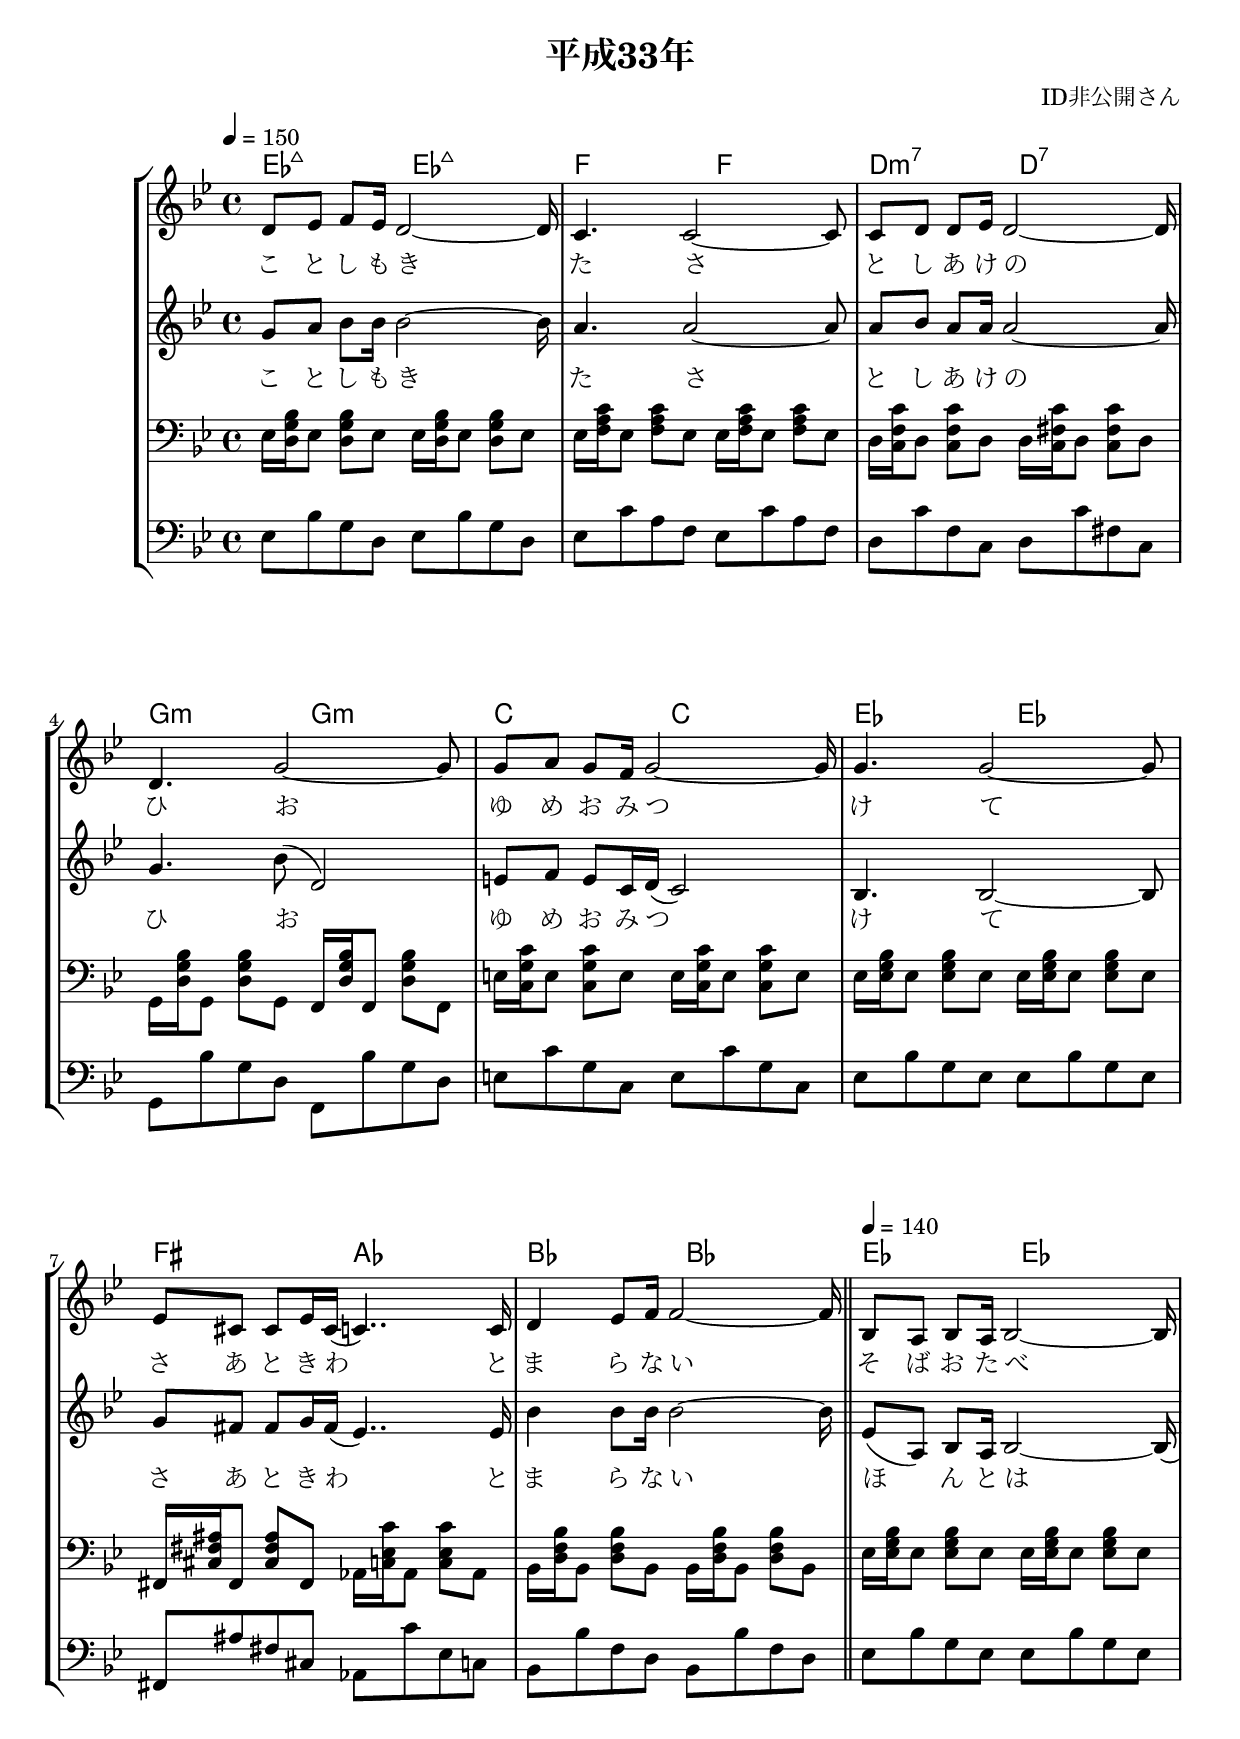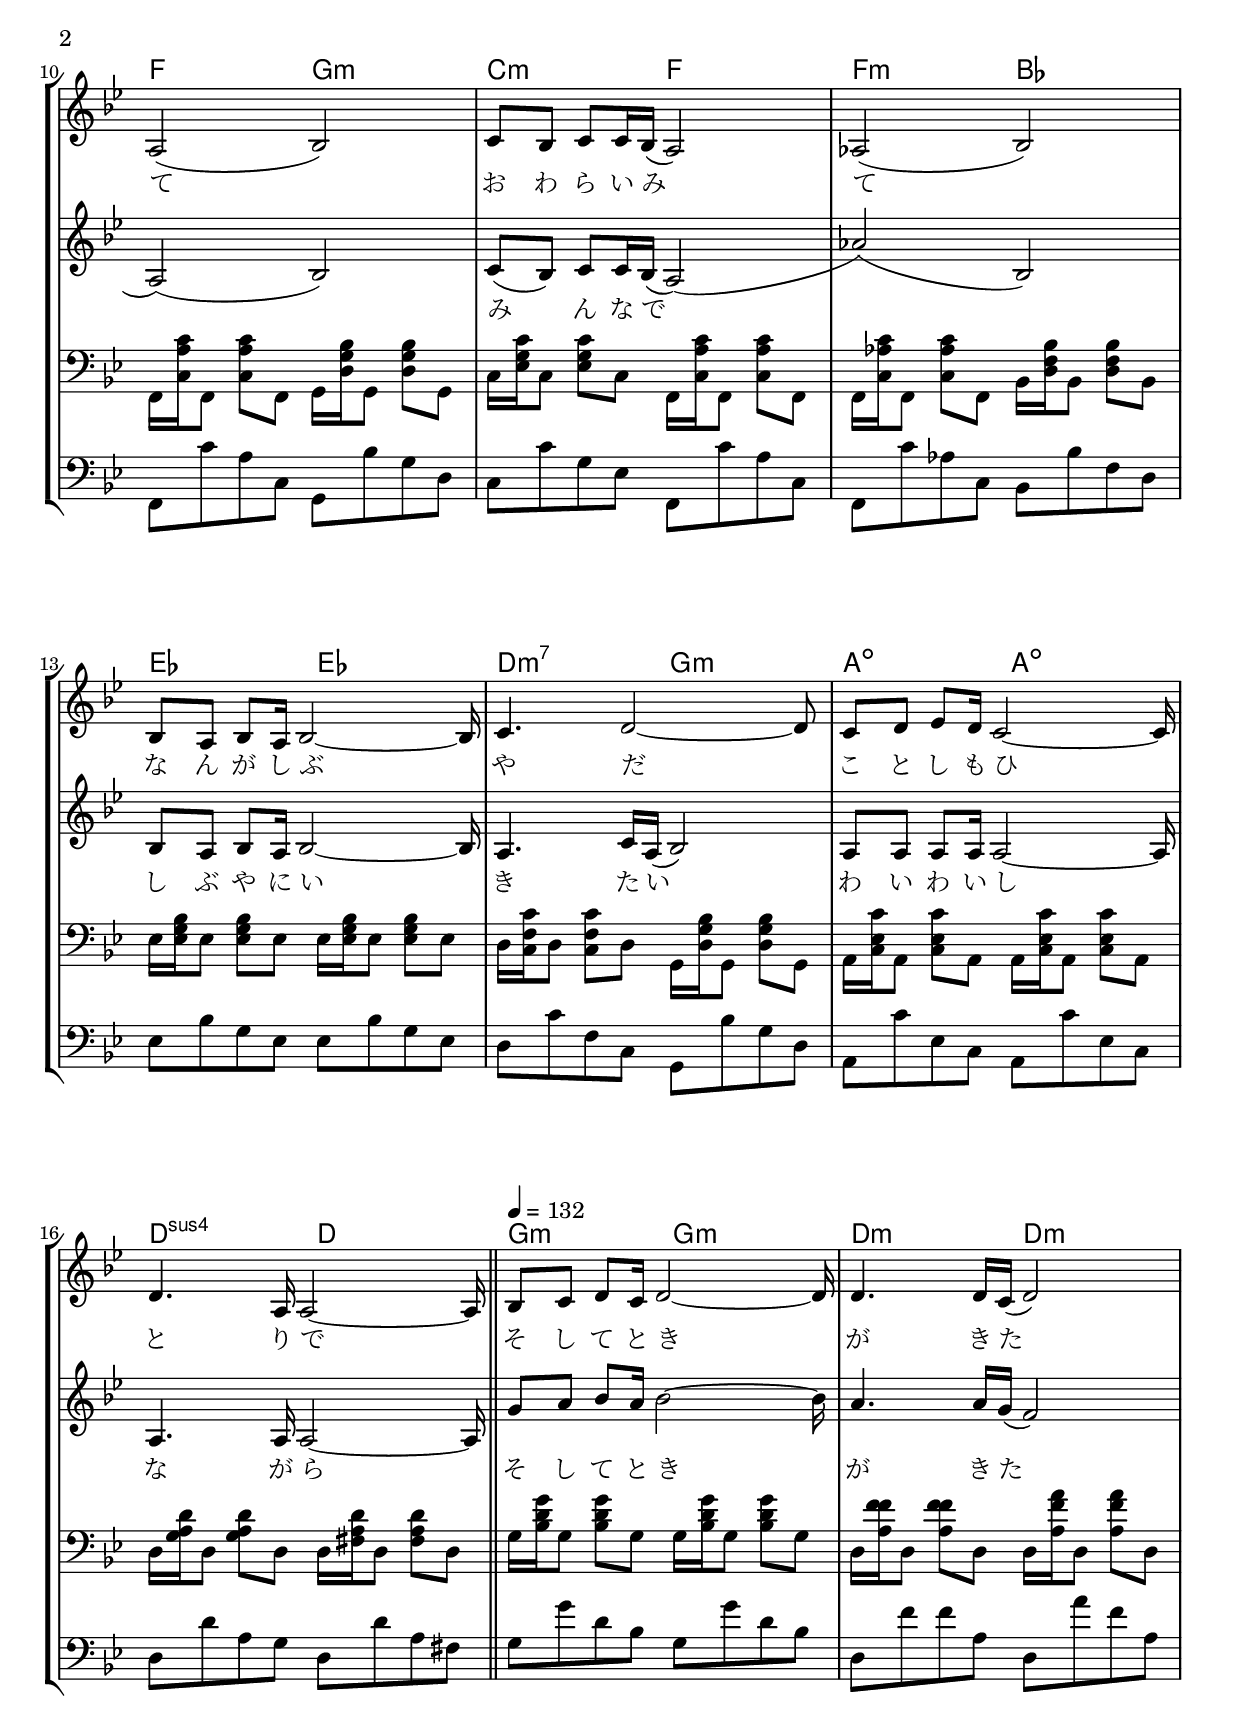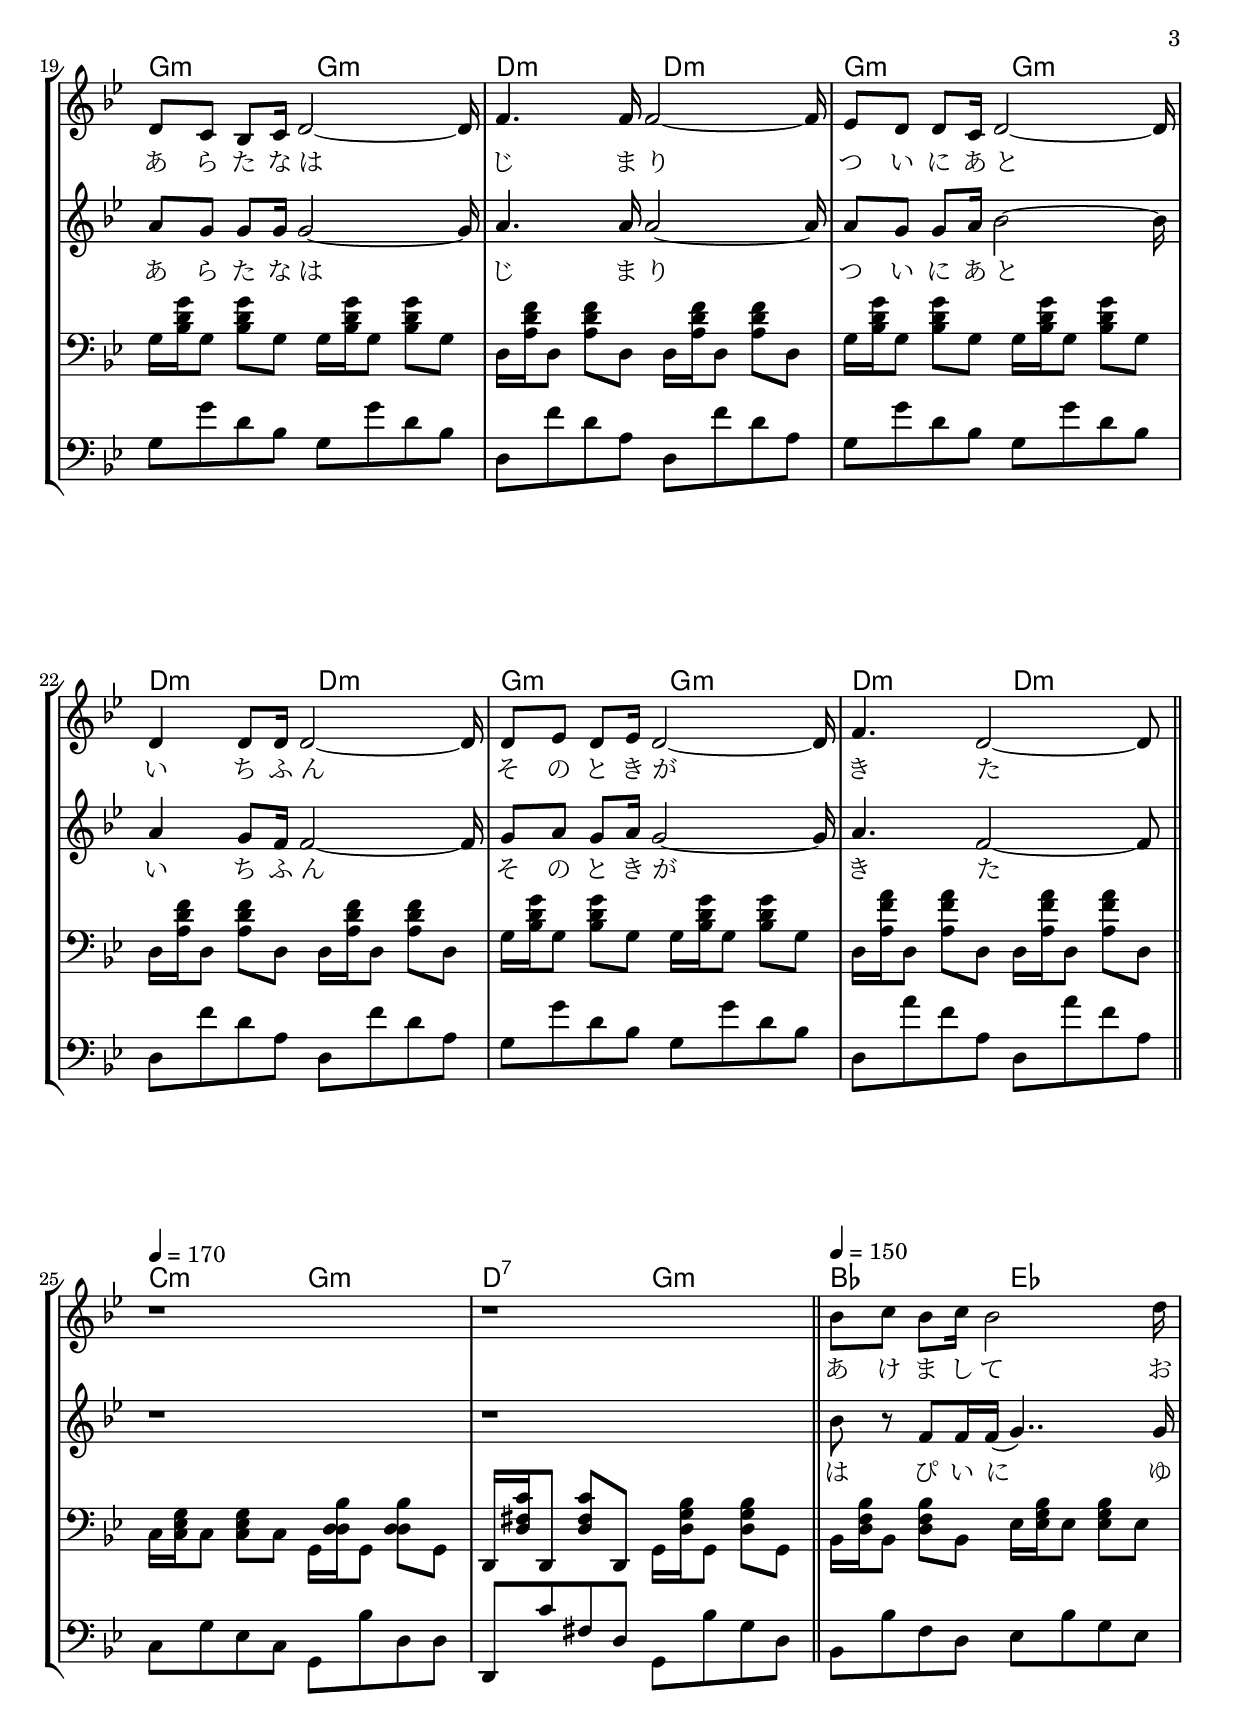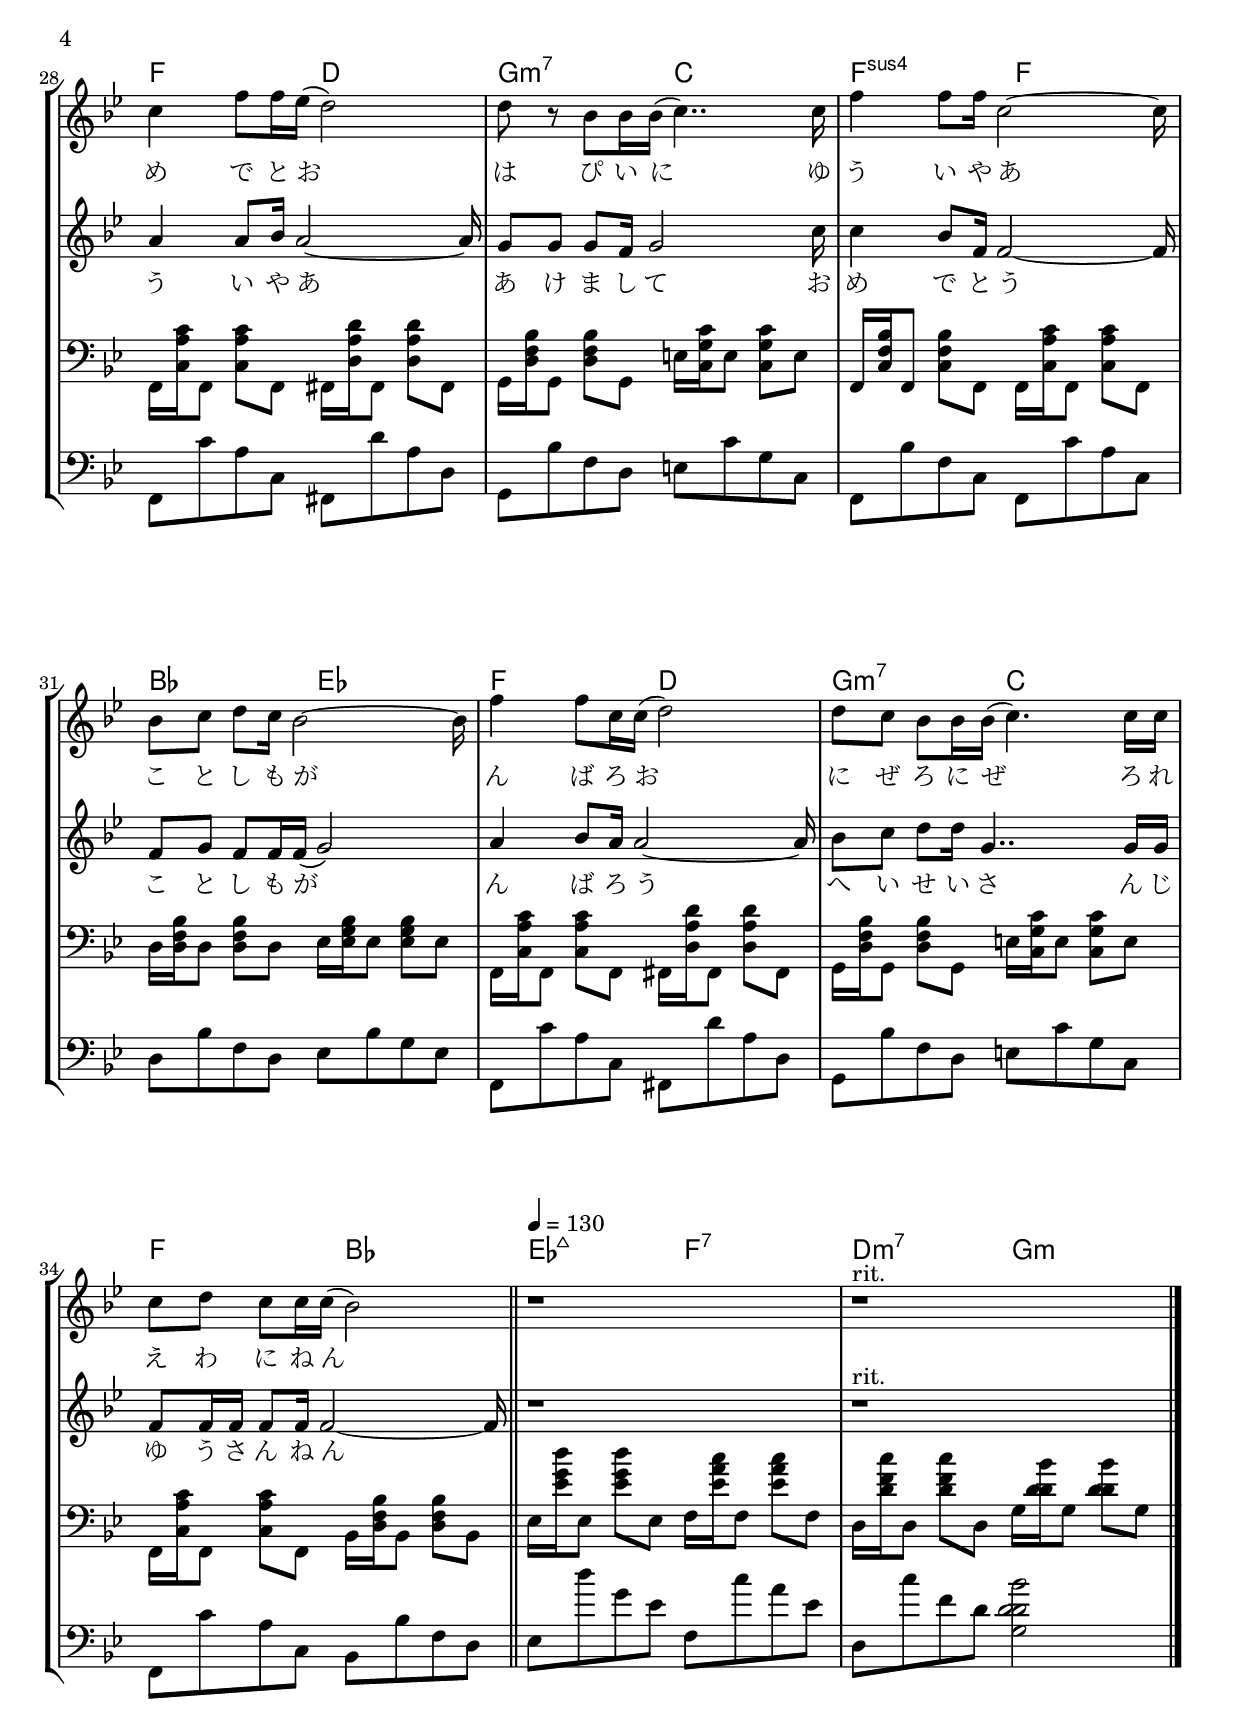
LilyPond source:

\version "2.12.1"

\header {
	title = \markup {平成33年}
	composer = \markup \center-column {ID非公開さん}
}

harmony = \chordmode {
	es2:maj7 es:maj7 f f d:min7 d:7 g:m g:m c c es es fis as bes bes 

	es es f g:m c:m f f:m bes es es d:min7 g:m a:dim a:dim d:sus4 d 

	g:m g:m d:m d:m g:m g:m d:m d:m g:m g:m d:m d:m g:m g:m d:m d:m 

	c:m g:m d:7 g:m 

	bes es f d g:min7 c f:sus4 f bes es f d g:min7 c f bes 

	es:maj7 f:7 d:min7 g:m 
}

melody = {
	\set Staff.midiInstrument = #"mmi0.38"
		\key bes \major
	\tempo 4 = 150
d'8  es'8  f'8  es'16  d'2~d'16 
	c'4.  c'2~c'8 
	c'8  d'8  d'8  es'16  d'2~d'16 
	d'4.  g'2~g'8 
	g'8  a'8  g'8  f'16  g'2~g'16 
	g'4.  g'2~g'8 
	es'8  cis'8  cis'8  es'16  cis'16  (c'4..)  c'16 
	d'4  es'8  f'16  f'2~f'16
	\set Staff.midiInstrument = #"mmi0.48"
		\tempo 4 = 140
bes8  a8  bes8  a16  bes2~bes16 
	a2  (bes2) 
	c'8  bes8  c'8  c'16  bes16  (a2) 
	as2  (bes2) 
	bes8  a8  bes8  a16  bes2~bes16 
	c'4.  d'2~d'8 
	c'8  d'8  es'8  d'16  c'2~c'16 
	d'4.  a16  a2~a16
	\set Staff.midiInstrument = #"mmi0.45"
		\tempo 4 = 132
bes8  c'8  d'8  c'16  d'2~d'16 
	d'4.  d'16  c'16  (d'2) 
	d'8  c'8  bes8  c'16  d'2~d'16 
	f'4.  f'16  f'2~f'16 
	es'8  d'8  d'8  c'16  d'2~d'16 
	d'4  d'8  d'16  d'2~d'16 
	d'8  es'8  d'8  es'16  d'2~d'16 
	f'4.  d'2~d'8
	\tempo 4 = 170
	r1 | r1   
	\set Staff.midiInstrument = #"mmi0.40"
		\tempo 4 = 150
bes'8  c''8  bes'8  c''16  bes'2  d''16 
	c''4  f''8  f''16  es''16  (d''2) 
	d''8  r8  bes'8  bes'16  bes'16  (c''4..)  c''16 
	f''4  f''8  f''16  c''2~c''16 
	bes'8  c''8  d''8  c''16  bes'2~bes'16 
	f''4  f''8  c''16  c''16  (d''2) 
	d''8  c''8  bes'8  bes'16  bes'16  (c''4.)  c''16  c''16 
	c''8  d''8  c''8  c''16  c''16  (bes'2)
	\tempo 4 = 130
	r1 | r1^"rit." \bar "|."
}

words = \lyricmode {
	こ  と  し  も  き  た  さ  と  し  あ  け  の  ひ  お  ゆ  め  お  み  つ  け  て  さ  あ  と  き  わ  と  ま  ら  な  い  
	そ  ば  お  た  べ  て  お  わ  ら  い  み  て  な  ん  が  し  ぶ  や  だ  こ  と  し  も  ひ  と  り  で  
	そ  し  て  と  き  が  き  た  あ  ら  た  な  は  じ  ま  り  つ  い  に  あ  と  い  ち  ふ  ん  そ  の  と  き  が  き  た  
	
	あ  け  ま  し  て  お  め  で  と  お  は  ぴ  い  に  ゆ  う  い  や  あ  こ  と  し  も  が  ん  ば  ろ  お  に  ぜ  ろ  に  ぜ  ろ  れ  え  わ  に  ね  ん  
	
}

secondmelody = {
	\set Staff.midiInstrument = #"Acoustic grand"
		\key bes \major
	\tempo 4 = 150
g'8  a'8  bes'8  bes'16  bes'2~bes'16 
	a'4.  a'2~a'8 
	a'8  bes'8  a'8  a'16  a'2~a'16 
	g'4.  bes'8  (d'2) 
	e'8  f'8  e'8  c'16  d'16  (c'2) 
	bes4.  bes2~bes8 
	g'8  fis'8  fis'8  g'16  fis'16  (es'4..)  es'16 
	bes'4  bes'8  bes'16  bes'2~bes'16
	\set Staff.midiInstrument = #"mmi0.34"
		\tempo 4 = 140
es'8  (a8)  bes8  a16  bes2~bes16 
	(a2)  (bes2) 
	c'8  (bes8)  c'8  c'16  bes16  (a2) 
	(as'2)  (bes2) 
	bes8  a8  bes8  a16  bes2~bes16 
	a4.  c'16  a16  (bes2) 
	a8  a8  a8  a16  a2~a16 
	a4.  a16  a2~a16
	\set Staff.midiInstrument = #"Harpsichord"
		\tempo 4 = 132
g'8  a'8  bes'8  a'16  bes'2~bes'16 
	a'4.  a'16  g'16  (f'2) 
	a'8  g'8  g'8  g'16  g'2~g'16 
	a'4.  a'16  a'2~a'16 
	a'8  g'8  g'8  a'16  bes'2~bes'16 
	a'4  g'8  f'16  f'2~f'16 
	g'8  a'8  g'8  a'16  g'2~g'16 
	a'4.  f'2~f'8
	\tempo 4 = 170
	r1 | r1   
	\set Staff.midiInstrument = #"fss0.35"
		\tempo 4 = 150
bes'8  r8  f'8  f'16  f'16  (g'4..)  g'16 
	a'4  a'8  bes'16  a'2~a'16 
	g'8  g'8  g'8  f'16  g'2  c''16 
	c''4  bes'8  f'16  f'2~f'16 
	f'8  g'8  f'8  f'16  f'16  (g'2) 
	a'4  bes'8  a'16  a'2~a'16 
	bes'8  c''8  d''8  d''16  g'4..  g'16  g'16 
	f'8  f'16  f'16  f'8  f'16  f'2~f'16
	\tempo 4 = 130
	r1 | r1^"rit." \bar "|."
}

secondwords = \lyricmode {
	こ  と  し  も  き  た  さ  と  し  あ  け  の  ひ  お  ゆ  め  お  み  つ  け  て  さ  あ  と  き  わ  と  ま  ら  な  い  
	ほ  ん  と  は  み  ん  な  で  し  ぶ  や  に  い  き  た  い  わ  い  わ  い  し  な  が  ら  
	そ  し  て  と  き  が  き  た  あ  ら  た  な  は  じ  ま  り  つ  い  に  あ  と  い  ち  ふ  ん  そ  の  と  き  が  き  た  
	
	は  ぴ  い  に  ゆ  う  い  や  あ  あ  け  ま  し  て  お  め  で  と  う  こ  と  し  も  が  ん  ば  ろ  う  へ  い  せ  い  さ  ん  じ  ゆ  う  さ  ん  ね  ん  
	
}

tempochange = {
	\tempo 4 = 150
	r1 | r1 | r1 | r1 | r1 | r1 | r1 | r1 \bar "||"
	\tempo 4 = 140
	r1 | r1 | r1 | r1 | r1 | r1 | r1 | r1 \bar "||"
	\tempo 4 = 132
	r1 | r1 | r1 | r1 | r1 | r1 | r1 | r1 \bar "||"
	\tempo 4 = 170
	r1 | r1 \bar "||"
	\tempo 4 = 150
	r1 | r1 | r1 | r1 | r1 | r1 | r1 | r1 \bar "||"
	\tempo 4 = 130
	r1 | \tempo 4 = 97 r2 \tempo 4 = 86 r2 \bar "|."
}

mainacc = {
	\clef bass
	\set Staff.midiInstrument = #"Pad 7 (halo)"
	\key bes \major
	\tempo 4 = 150
	es16 <d g bes>16 es8 <d g bes>8 es8
	es16 <d g bes>16 es8 <d g bes>8 es8
	es16 <f a c'>16 es8 <f a c'>8 es8
	es16 <f a c'>16 es8 <f a c'>8 es8
	d16 <c f c'>16 d8 <c f c'>8 d8
	d16 <c fis c'>16 d8 <c fis c'>8 d8
	g,16 <d g bes>16 g,8 <d g bes>8 g,8
	f,16 <d g bes>16 f,8 <d g bes>8 f,8
	e16 <c g c'>16 e8 <c g c'>8 e8
	e16 <c g c'>16 e8 <c g c'>8 e8
	es16 <es g bes>16 es8 <es g bes>8 es8
	es16 <es g bes>16 es8 <es g bes>8 es8
	fis,16 <cis fis ais>16 fis,8 <cis fis ais>8 fis,8
	as,16 <c es c'>16 as,8 <c es c'>8 as,8
	bes,16 <d f bes>16 bes,8 <d f bes>8 bes,8
	bes,16 <d f bes>16 bes,8 <d f bes>8 bes,8
	\bar "||"

	\set Staff.midiInstrument = #"Pad 7 (halo)"
	\tempo 4 = 140
	es16 <es g bes>16 es8 <es g bes>8 es8
	es16 <es g bes>16 es8 <es g bes>8 es8
	f,16 <c a c'>16 f,8 <c a c'>8 f,8
	g,16 <d g bes>16 g,8 <d g bes>8 g,8
	c16 <es g c'>16 c8 <es g c'>8 c8
	f,16 <c a c'>16 f,8 <c a c'>8 f,8
	f,16 <c as c'>16 f,8 <c as c'>8 f,8
	bes,16 <d f bes>16 bes,8 <d f bes>8 bes,8
	es16 <es g bes>16 es8 <es g bes>8 es8
	es16 <es g bes>16 es8 <es g bes>8 es8
	d16 <c f c'>16 d8 <c f c'>8 d8
	g,16 <d g bes>16 g,8 <d g bes>8 g,8
	a,16 <c es c'>16 a,8 <c es c'>8 a,8
	a,16 <c es c'>16 a,8 <c es c'>8 a,8
	d16 <g a d'>16 d8 <g a d'>8 d8
	d16 <fis a d'>16 d8 <fis a d'>8 d8
	\bar "||"

	\set Staff.midiInstrument = #"Pad 7 (halo)"
	\tempo 4 = 132
	g16 <bes d' g'>16 g8 <bes d' g'>8 g8
	g16 <bes d' g'>16 g8 <bes d' g'>8 g8
	d16 <a f' f'>16 d8 <a f' f'>8 d8
	d16 <a f' a'>16 d8 <a f' a'>8 d8
	g16 <bes d' g'>16 g8 <bes d' g'>8 g8
	g16 <bes d' g'>16 g8 <bes d' g'>8 g8
	d16 <a d' f'>16 d8 <a d' f'>8 d8
	d16 <a d' f'>16 d8 <a d' f'>8 d8
	g16 <bes d' g'>16 g8 <bes d' g'>8 g8
	g16 <bes d' g'>16 g8 <bes d' g'>8 g8
	d16 <a d' f'>16 d8 <a d' f'>8 d8
	d16 <a d' f'>16 d8 <a d' f'>8 d8
	g16 <bes d' g'>16 g8 <bes d' g'>8 g8
	g16 <bes d' g'>16 g8 <bes d' g'>8 g8
	d16 <a f' a'>16 d8 <a f' a'>8 d8
	d16 <a f' a'>16 d8 <a f' a'>8 d8
	\bar "||"

	\set Staff.midiInstrument = #"Pad 7 (halo)"
	\tempo 4 = 170
	c16 <c es g>16 c8 <c es g>8 c8
	g,16 <d d bes>16 g,8 <d d bes>8 g,8
	d,16 <d fis c'>16 d,8 <d fis c'>8 d,8
	g,16 <d g bes>16 g,8 <d g bes>8 g,8
	\bar "||"

	\set Staff.midiInstrument = #"Pad 7 (halo)"
	\tempo 4 = 150
	bes,16 <d f bes>16 bes,8 <d f bes>8 bes,8
	es16 <es g bes>16 es8 <es g bes>8 es8
	f,16 <c a c'>16 f,8 <c a c'>8 f,8
	fis,16 <d a d'>16 fis,8 <d a d'>8 fis,8
	g,16 <d f bes>16 g,8 <d f bes>8 g,8
	e16 <c g c'>16 e8 <c g c'>8 e8
	f,16 <c f bes>16 f,8 <c f bes>8 f,8
	f,16 <c a c'>16 f,8 <c a c'>8 f,8
	d16 <d f bes>16 d8 <d f bes>8 d8
	es16 <es g bes>16 es8 <es g bes>8 es8
	f,16 <c a c'>16 f,8 <c a c'>8 f,8
	fis,16 <d a d'>16 fis,8 <d a d'>8 fis,8
	g,16 <d f bes>16 g,8 <d f bes>8 g,8
	e16 <c g c'>16 e8 <c g c'>8 e8
	f,16 <c a c'>16 f,8 <c a c'>8 f,8
	bes,16 <d f bes>16 bes,8 <d f bes>8 bes,8
	\bar "||"

	\set Staff.midiInstrument = #"Pad 7 (halo)"
	\tempo 4 = 130
	es16 <es' g' d''>16 es8 <es' g' d''>8 es8
	f16 <es' a' c''>16 f8 <es' a' c''>8 f8
	d16 <d' f' c''>16 d8 <d' f' c''>8 d8
	g16 <d' d' bes'>16 g8 <d' d' bes'>8 g8
	\bar "|."
}

subacc = {
	\clef bass
	\set Staff.midiInstrument = #"Clarinet"
	\key bes \major
	\tempo 4 = 150
	es8 bes g d
	es8 bes g d
	es8 c' a f
	es8 c' a f
	d8 c' f c
	d8 c' fis c
	g,8 bes g d
	f,8 bes g d
	e8 c' g c
	e8 c' g c
	es8 bes g es
	es8 bes g es
	fis,8 ais fis cis
	as,8 c' es c
	bes,8 bes f d
	bes,8 bes f d
	\bar "||"

	\set Staff.midiInstrument = #"Clarinet"
	\tempo 4 = 140
	es8 bes g es
	es8 bes g es
	f,8 c' a c
	g,8 bes g d
	c8 c' g es
	f,8 c' a c
	f,8 c' as c
	bes,8 bes f d
	es8 bes g es
	es8 bes g es
	d8 c' f c
	g,8 bes g d
	a,8 c' es c
	a,8 c' es c
	d8 d' a g
	d8 d' a fis
	\bar "||"

	\set Staff.midiInstrument = #"Clarinet"
	\tempo 4 = 132
	g8 g' d' bes
	g8 g' d' bes
	d8 f' f' a
	d8 a' f' a
	g8 g' d' bes
	g8 g' d' bes
	d8 f' d' a
	d8 f' d' a
	g8 g' d' bes
	g8 g' d' bes
	d8 f' d' a
	d8 f' d' a
	g8 g' d' bes
	g8 g' d' bes
	d8 a' f' a
	d8 a' f' a
	\bar "||"

	\set Staff.midiInstrument = #"Electric Guitar (clean)"
	\tempo 4 = 170
	c8 g es c
	g,8 bes d d
	d,8 c' fis d
	g,8 bes g d
	\bar "||"

	\set Staff.midiInstrument = #"Electric Guitar (clean)"
	\tempo 4 = 150
	bes,8 bes f d
	es8 bes g es
	f,8 c' a c
	fis,8 d' a d
	g,8 bes f d
	e8 c' g c
	f,8 bes f c
	f,8 c' a c
	d8 bes f d
	es8 bes g es
	f,8 c' a c
	fis,8 d' a d
	g,8 bes f d
	e8 c' g c
	f,8 c' a c
	bes,8 bes f d
	\bar "||"

	\set Staff.midiInstrument = #"Clarinet"
	\tempo 4 = 130
	es8 d'' g' es'
	f8 c'' a' es'
	d8 c'' f' d'
	<g d' d' bes'>2
	\bar "|."
}

percA = {
	\drummode {
	r4 hh4 hh4 hh4  |hh4 hh4 hh4 hh4  |hh4 hh4 hh4 hh4  |hh4 hh4 hh4 hh4  |r4 hh4 hh4 hh4  |hh4 hh4 hh4 hh4  |hh4 hh4 hh4 hh4  |r1  \bar "||"
	r4 hh4 hh4 hh4  |hh4 hh4 hh4 hh4  |hh4 hh4 hh4 hh4  |hh4 hh4 hh4 hh4  |r4 hh4 hh4 hh4  |hh4 hh4 hh4 hh4  |hh4 hh4 hh4 hh4  |r1  \bar "||"
	r4 hh4 hh4 hh4  |hh4 hh4 hh4 hh4  |hh4 hh4 hh4 hh4  |hh4 hh4 hh4 hh4  |r4 hh4 hh4 hh4  |hh4 hh4 hh4 hh4  |hh4 hh4 hh4 hh4  |r1  \bar "||"
	bd2 r8 bd4 bd8  |bd4. bd8 bd2  \bar "||"
	bd2 r8 bd4 bd8  |bd4. bd8 bd2  |bd2 r8 bd4 bd8  |bd4. bd8 bd2  |bd2 r8 bd4 bd8  |bd4. bd8 bd2  |bd2 r8 bd4 bd8  |bd4. bd8 bd2  \bar "||"
	r4 hh4 hh4 hh4  |r1  \bar "|."
	}
}

percB = {
	\drummode {
	r4 sn8 sn4. sn4  |r4 sn8 sn4. sn4  |r4 sn8 sn4. sn4  |r4 sn8 sn4. sn4  |r4 sn8 sn4. sn4  |r4 sn8 sn4. sn4  |r4 sn8 sn4. sn4  |sn16 sn16 sn16 sn16 sn16 sn16 sn16 sn16 sn16 sn16 sn16 sn16 sn16 sn16 sn16 sn16  \bar "||"
	r4 sn8 sn4. sn4  |r4 sn8 sn4. sn4  |r4 sn8 sn4. sn4  |r4 sn8 sn4. sn4  |r4 sn8 sn4. sn4  |r4 sn8 sn4. sn4  |r4 sn8 sn4. sn4  |sn16 sn16 sn16 sn16 sn16 sn16 sn16 sn16 sn16 sn16 sn16 sn16 sn16 sn16 sn16 sn16  \bar "||"
	r4 sn8 sn4. sn4  |r4 sn8 sn4. sn4  |r4 sn8 sn4. sn4  |r4 sn8 sn4. sn4  |r4 sn8 sn4. sn4  |r4 sn8 sn4. sn4  |r4 sn8 sn4. sn4  |sn16 sn16 sn16 sn16 sn16 sn16 sn16 sn16 sn16 sn16 sn16 sn16 sn16 sn16 sn16 sn16  \bar "||"
	r4. ss4. ss4  |r4 ss4. ss4.  \bar "||"
	r4. ss4. ss4  |r4 ss4. ss4.  |r4. ss4. ss4  |r4 ss4. ss4.  |r4. ss4. ss4  |r4 ss4. ss4.  |r4. ss4. ss4  |r4 ss4. ss4.  \bar "||"
	r4 sn8 sn4. sn4  |sn16 sn16 sn16 sn16 sn16 sn16 sn16 sn16 sn16 sn16 sn16 sn16 sn16 sn16 sn16 sn16  \bar "|."
	}
}

percC = {
	\drummode {
	bd4 bd4 bd4 bd4  |bd4 bd4 bd4 bd8 bd8  |bd4 bd4 bd4 bd4  |bd4 bd4 bd4 bd8 bd8  |bd4 bd4 bd4 bd4  |bd4 bd4 bd4 bd8 bd8  |bd4 bd4 bd4 bd4  |bd4 bd4 bd8 bd8 bd8 bd8  \bar "||"
	bd4 bd4 bd4 bd4  |bd4 bd4 bd4 bd8 bd8  |bd4 bd4 bd4 bd4  |bd4 bd4 bd4 bd8 bd8  |bd4 bd4 bd4 bd4  |bd4 bd4 bd4 bd8 bd8  |bd4 bd4 bd4 bd4  |bd4 bd4 bd8 bd8 bd8 bd8  \bar "||"
	bd4 bd4 bd4 bd4  |bd4 bd4 bd4 bd8 bd8  |bd4 bd4 bd4 bd4  |bd4 bd4 bd4 bd8 bd8  |bd4 bd4 bd4 bd4  |bd4 bd4 bd4 bd8 bd8  |bd4 bd4 bd4 bd4  |bd4 bd4 bd8 bd8 bd8 bd8  \bar "||"
	cymr8 cymr8 cymr8 cymr8 cymr8 cymr8 cymr8 cymr8  |cymr8 cymr8 cymr8 cymr8 cymr8 cymr8 cymr8 cymr8  \bar "||"
	cymr8 cymr8 cymr8 cymr8 cymr8 cymr8 cymr8 cymr8  |cymr8 cymr8 cymr8 cymr8 cymr8 cymr8 cymr8 cymr8  |cymr8 cymr8 cymr8 cymr8 cymr8 cymr8 cymr8 cymr8  |cymr8 cymr8 cymr8 cymr8 cymr4. cymr8  |cymr8 cymr8 cymr8 cymr8 cymr8 cymr8 cymr8 cymr8  |cymr8 cymr8 cymr8 cymr8 cymr8 cymr8 cymr8 cymr8  |cymr8 cymr8 cymr8 cymr8 cymr8 cymr8 cymr8 cymr8  |cymr8 cymr8 cymr8 cymr8 cymr4. cymr8  \bar "||"
	bd4 bd4 bd4 bd4  |bd4 bd4 bd8 bd8 bd8 bd8  \bar "|."
	}
}

percD = {
	\drummode {
	r8 hhp4 hhp4 hhp4 hhp8  |r8 hhp4 hhp4 hhp4 hhp8  |r8 hhp4 hhp4 hhp4 hhp8  |r8 hhp4 hhp4 hhp4 hhp8  |r8 hhp4 hhp4 hhp4 hhp8  |r8 hhp4 hhp4 hhp4 hhp8  |r8 hhp4 hhp4 hhp4 hhp8  |r8 hhp4 hhp4 hhp4 hhp8  \bar "||"
	r8 hhp4 hhp4 hhp4 hhp8  |r8 hhp4 hhp4 hhp4 hhp8  |r8 hhp4 hhp4 hhp4 hhp8  |r8 hhp4 hhp4 hhp4 hhp8  |r8 hhp4 hhp4 hhp4 hhp8  |r8 hhp4 hhp4 hhp4 hhp8  |r8 hhp4 hhp4 hhp4 hhp8  |r8 hhp4 hhp4 hhp4 hhp8  \bar "||"
	r8 hhp4 hhp4 hhp4 hhp8  |r8 hhp4 hhp4 hhp4 hhp8  |r8 hhp4 hhp4 hhp4 hhp8  |r8 hhp4 hhp4 hhp4 hhp8  |r8 hhp4 hhp4 hhp4 hhp8  |r8 hhp4 hhp4 hhp4 hhp8  |r8 hhp4 hhp4 hhp4 hhp8  |r8 hhp4 hhp4 hhp4 hhp8  \bar "||"
	r1 |r1 \bar "||"
	r1 |r1 |r1 |r2. toml4  |r1 |r1 |r1 |r2. toml4  \bar "||"
	r8 hhp4 hhp4 hhp4 hhp8  |r8 hhp4 hhp4 hhp4 hhp8  \bar "|."
	}
}

percE = {
	\drummode {
	cymc1  |r1 |r1 |r1 |cymc1  |r1 |r1 |r1 \bar "||"
	cymc1  |r1 |r1 |r1 |cymc1  |r1 |r1 |r1 \bar "||"
	cymc1  |r1 |r1 |r1 |cymc1  |r1 |r1 |r1 \bar "||"
	r1 |r1 \bar "||"
	r1 |r1 |r1 |r2 r8 tommh4.  |r1 |r1 |r1 |r2 r8 tommh4.  \bar "||"
	cymc1  |r1 \bar "|."
	}
}

\score {
	<<
		\new StaffGroup <<
			\new ChordNames {\harmony}
			\new Voice = "melody" {\melody}
			\new Lyrics \lyricsto "melody" \words
			\new Voice = "secondmelody" {\secondmelody}
			\new Lyrics \lyricsto "secondmelody" \secondwords
			\new Staff = "mainacc" {\mainacc}
			\new Staff = "subacc" {\subacc}
		>>
	>>
	\layout { }
}
